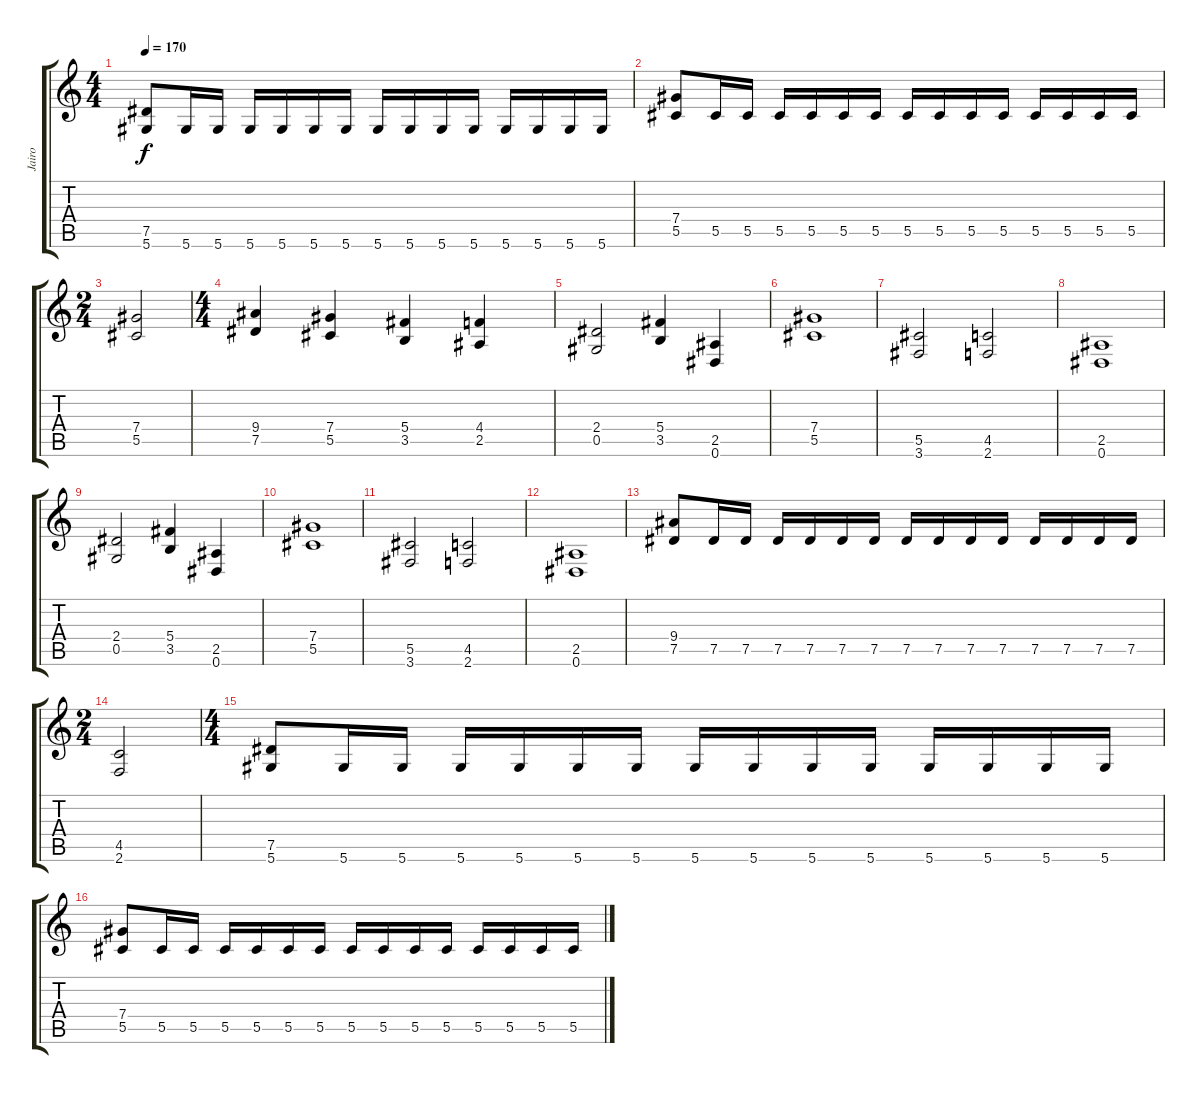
\track ("Jairo " "Jairo ") {instrument overdrivenguitar}
\staff {score tabs}
\tuning (Eb4 Bb3 Gb3 Db3 Ab2 Eb2) {hide}
\ts (4 4)
\tempo 170
\clef g2
\ks c
(7.5 5.6).8{dy f} 5.6.16 5.6.16 5.6.16 5.6.16 5.6.16 5.6.16 5.6.16 5.6.16 5.6.16 5.6.16 5.6.16 5.6.16 5.6.16 5.6.16 |
(7.4 5.5).8 5.5.16 5.5.16 5.5.16 5.5.16 5.5.16 5.5.16 5.5.16 5.5.16 5.5.16 5.5.16 5.5.16 5.5.16 5.5.16 5.5.16 |
\ts (2 4)
(7.4 5.5).2 |
\ts (4 4)
(9.4 7.5).4 (7.4 5.5).4 (5.4 3.5).4 (4.4 2.5).4 |
(2.4 0.5).2 (5.4 3.5).4 (2.5 0.6).4 |
(7.4 5.5).1 |
(5.5 3.6).2 (4.5 2.6).2 |
(2.5 0.6).1 |
(2.4 0.5).2 (5.4 3.5).4 (2.5 0.6).4 |
(7.4 5.5).1 |
(5.5 3.6).2 (4.5 2.6).2 |
(2.5 0.6).1 |
(9.4 7.5).8 7.5.16 7.5.16 7.5.16 7.5.16 7.5.16 7.5.16 7.5.16 7.5.16 7.5.16 7.5.16 7.5.16 7.5.16 7.5.16 7.5.16 |
\ts (2 4)
(4.5 2.6).2 |
\ts (4 4)
(7.5 5.6).8 5.6.16 5.6.16 5.6.16 5.6.16 5.6.16 5.6.16 5.6.16 5.6.16 5.6.16 5.6.16 5.6.16 5.6.16 5.6.16 5.6.16 |
(7.4 5.5).8 5.5.16 5.5.16 5.5.16 5.5.16 5.5.16 5.5.16 5.5.16 5.5.16 5.5.16 5.5.16 5.5.16 5.5.16 5.5.16 5.5.16
